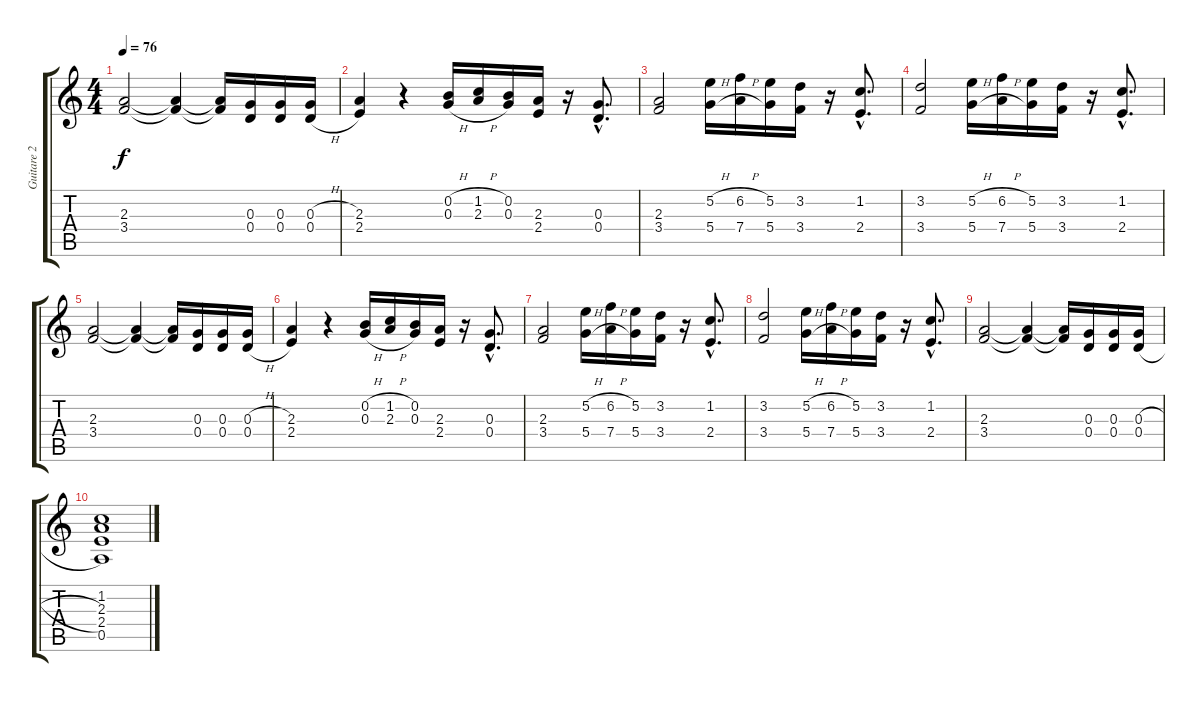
\track ("Guitare 2" "Guitare 2") {instrument electricguitarjazz}
\staff {score tabs}
\tuning (E4 B3 G3 D3 A2 E2) {hide}
\ts (4 4)
\tempo 76
\clef g2
\ks c
(2.3 3.4).2{dy f} (2.3{t} 3.4{t}).4 (2.3{t} 3.4{t}).16 (0.3 0.4).16 (0.3 0.4).16 (0.3{h} 0.4{h}).16 |
(2.3 2.4).4 r.4 (0.2{h} 0.3{h}).16 (1.2{h} 2.3{h}).16 (0.2 0.3).16 (2.3 2.4).16 r.16 (0.3{hac} 0.4{hac}).8{d} |
(2.3 3.4).2 (5.2{h} 5.4{h}).16 (6.2{h} 7.4{h}).16 (5.2 5.4).16 (3.2 3.4).16 r.16 (1.2{hac} 2.4{hac}).8{d} |
(3.2 3.4).2 (5.2{h} 5.4{h}).16 (6.2{h} 7.4{h}).16 (5.2 5.4).16 (3.2 3.4).16 r.16 (1.2{hac} 2.4{hac}).8{d} |
(2.3 3.4).2 (2.3{t} 3.4{t}).4 (2.3{t} 3.4{t}).16 (0.3 0.4).16 (0.3 0.4).16 (0.3{h} 0.4{h}).16 |
(2.3 2.4).4 r.4 (0.2{h} 0.3{h}).16 (1.2{h} 2.3{h}).16 (0.2 0.3).16 (2.3 2.4).16 r.16 (0.3{hac} 0.4{hac}).8{d} |
(2.3 3.4).2 (5.2{h} 5.4{h}).16 (6.2{h} 7.4{h}).16 (5.2 5.4).16 (3.2 3.4).16 r.16 (1.2{hac} 2.4{hac}).8{d} |
(3.2 3.4).2 (5.2{h} 5.4{h}).16 (6.2{h} 7.4{h}).16 (5.2 5.4).16 (3.2 3.4).16 r.16 (1.2{hac} 2.4{hac}).8{d} |
(2.3 3.4).2 (2.3{t} 3.4{t}).4 (2.3{t} 3.4{t}).16 (0.3 0.4).16 (0.3 0.4).16 (0.3{h} 0.4{h}).16 |
(1.2 2.3 2.4 0.5).1
